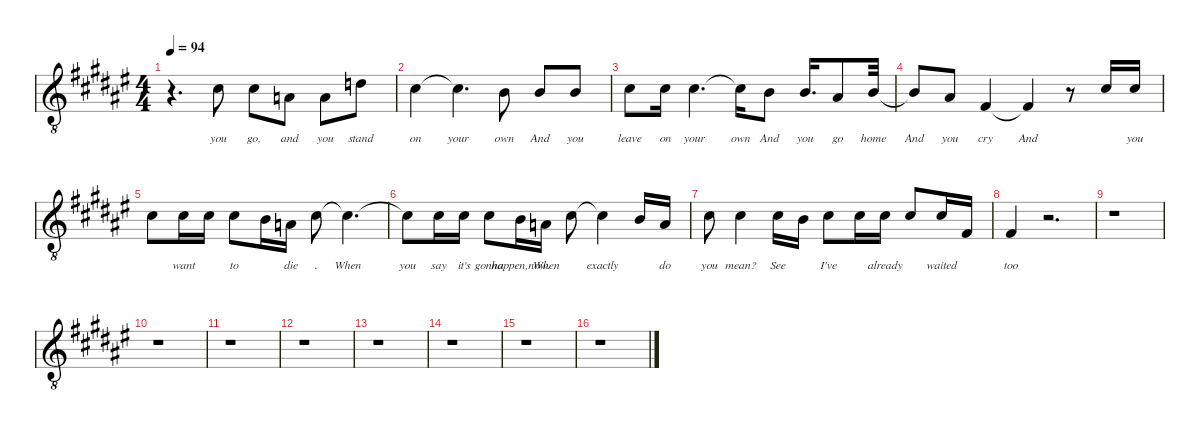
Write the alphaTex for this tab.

\defaultSystemsLayout 4
\hideDynamics
\bracketExtendMode nobrackets
\singleTrackTrackNamePolicy hidden
\multiTrackTrackNamePolicy hidden
\otherSystemsTrackNameOrientation horizontal
\track ("Morrissey" "pad.synth.") {defaultSystemsLayout 4 instrument pad7halo}
\staff {score}
\tuning (E4 B3 G3 D3 A2 E2)
\ts (4 4)
\tempo 94
\clef g2
\ottava 8vb
\ks f#
r.4{d dy f beam Down} 11.4{acc #}.8{lyrics (0 "you") lyrics (1 "") lyrics (2 "") lyrics (3 "") lyrics (4 "") beam Down} 11.4{acc #}.8{lyrics (0 "go,") lyrics (1 "") lyrics (2 "") lyrics (3 "") lyrics (4 "") beam Down} 7.4{acc forcenatural}.8{lyrics (0 "and") lyrics (1 "") lyrics (2 "") lyrics (3 "") lyrics (4 "") beam Down} 7.4{acc forcenatural}.8{lyrics (0 "you") lyrics (1 "") lyrics (2 "") lyrics (3 "") lyrics (4 "") beam Down} 7.3{acc forcenatural}.8{lyrics (0 "stand") lyrics (1 "") lyrics (2 "") lyrics (3 "") lyrics (4 "") beam Down} |
6.3{acc #}.4{lyrics (0 "on") lyrics (1 "") lyrics (2 "") lyrics (3 "") lyrics (4 "") beam Down} 6.3{t acc #}.4{d lyrics (0 "your") lyrics (1 "") lyrics (2 "") lyrics (3 "") lyrics (4 "") beam Down} 4.3{acc forcenatural}.8{lyrics (0 "own") lyrics (1 "") lyrics (2 "") lyrics (3 "") lyrics (4 "") beam Down} 4.3{acc forcenatural}.8{lyrics (0 "And") lyrics (1 "") lyrics (2 "") lyrics (3 "") lyrics (4 "") beam Up} 4.3{acc forcenatural}.8{lyrics (0 "you") lyrics (1 "") lyrics (2 "") lyrics (3 "") lyrics (4 "") beam Up} |
6.3{acc #}.8{lyrics (0 "leave") lyrics (1 "") lyrics (2 "") lyrics (3 "") lyrics (4 "") beam Down} 6.3{acc #}.16{lyrics (0 "on") lyrics (1 "") lyrics (2 "") lyrics (3 "") lyrics (4 "") beam Down} 6.3{acc #}.4{d lyrics (0 "your") lyrics (1 "") lyrics (2 "") lyrics (3 "") lyrics (4 "") beam Down} 6.3{t acc #}.16{lyrics (0 "own") lyrics (1 "") lyrics (2 "") lyrics (3 "") lyrics (4 "") beam Down} 4.3{acc forcenatural}.8{lyrics (0 "And") lyrics (1 "") lyrics (2 "") lyrics (3 "") lyrics (4 "") beam Down} 4.3{acc forcenatural}.16{d lyrics (0 "you") lyrics (1 "") lyrics (2 "") lyrics (3 "") lyrics (4 "") beam Up} 3.3{acc #}.8{lyrics (0 "go") lyrics (1 "") lyrics (2 "") lyrics (3 "") lyrics (4 "") beam Up} 4.3{acc forcenatural}.32{lyrics (0 "home") lyrics (1 "") lyrics (2 "") lyrics (3 "") lyrics (4 "") beam Up} |
4.3{t acc forcenatural}.8{lyrics (0 "And") lyrics (1 "") lyrics (2 "") lyrics (3 "") lyrics (4 "") beam Up} 3.3{acc #}.8{lyrics (0 "you") lyrics (1 "") lyrics (2 "") lyrics (3 "") lyrics (4 "") beam Up} 4.4{acc #}.4{lyrics (0 "cry") lyrics (1 "") lyrics (2 "") lyrics (3 "") lyrics (4 "") beam Up} 4.4{t acc #}.4{lyrics (0 "And") lyrics (1 "") lyrics (2 "") lyrics (3 "") lyrics (4 "") beam Up} r.8{beam Up} 6.3{acc #}.16{beam Down} 6.3{acc #}.16{lyrics (0 "you") lyrics (1 "") lyrics (2 "") lyrics (3 "") lyrics (4 "") beam Down} |
6.3{acc #}.8{beam Down} 6.3{acc #}.16{lyrics (0 "want") lyrics (1 "") lyrics (2 "") lyrics (3 "") lyrics (4 "") beam Down} 6.3{acc #}.16{beam Down} 6.3{acc #}.8{lyrics (0 "to") lyrics (1 "") lyrics (2 "") lyrics (3 "") lyrics (4 "") beam Down} 4.3{acc forcenatural}.16{beam Down} 2.3{acc forcenatural}.16{lyrics (0 "die") lyrics (1 "") lyrics (2 "") lyrics (3 "") lyrics (4 "") beam Down} 6.3{acc #}.8{lyrics (0 ".") lyrics (1 "") lyrics (2 "") lyrics (3 "") lyrics (4 "") beam Down} 6.3{t acc #}.4{d lyrics (0 "When") lyrics (1 "") lyrics (2 "") lyrics (3 "") lyrics (4 "") beam Down} |
6.3{t acc #}.8{lyrics (0 "you") lyrics (1 "") lyrics (2 "") lyrics (3 "") lyrics (4 "") beam Down} 6.3{acc #}.16{lyrics (0 "say") lyrics (1 "") lyrics (2 "") lyrics (3 "") lyrics (4 "") beam Down} 6.3{acc #}.16{lyrics (0 "it's") lyrics (1 "") lyrics (2 "") lyrics (3 "") lyrics (4 "") beam Down} 6.3{acc #}.8{lyrics (0 "gonna") lyrics (1 "") lyrics (2 "") lyrics (3 "") lyrics (4 "") beam Down} 4.3{acc forcenatural}.16{lyrics (0 "happen,now.") lyrics (1 "") lyrics (2 "") lyrics (3 "") lyrics (4 "") beam Down} 2.3{acc forcenatural}.16{lyrics (0 "When") lyrics (1 "") lyrics (2 "") lyrics (3 "") lyrics (4 "") beam Down} 6.3{acc #}.8{beam Down} 6.3{t acc #}.4{lyrics (0 "exactly") lyrics (1 "") lyrics (2 "") lyrics (3 "") lyrics (4 "") beam Down} 4.3{acc forcenatural}.16{beam Up} 2.3{acc forcenatural}.16{lyrics (0 "do") lyrics (1 "") lyrics (2 "") lyrics (3 "") lyrics (4 "") beam Up} |
6.3{acc #}.8{lyrics (0 "you") lyrics (1 "") lyrics (2 "") lyrics (3 "") lyrics (4 "") beam Down} 6.3{acc #}.4{lyrics (0 "mean?") lyrics (1 "") lyrics (2 "") lyrics (3 "") lyrics (4 "") beam Down} 6.3{acc #}.16{lyrics (0 "See") lyrics (1 "") lyrics (2 "") lyrics (3 "") lyrics (4 "") beam Down} 4.3{acc forcenatural}.16{beam Down} 6.3{acc #}.8{lyrics (0 "I've") lyrics (1 "") lyrics (2 "") lyrics (3 "") lyrics (4 "") beam Down} 6.3{acc #}.16{beam Down} 6.3{acc #}.16{lyrics (0 "already") lyrics (1 "") lyrics (2 "") lyrics (3 "") lyrics (4 "") beam Down} 6.3{acc #}.8{beam Up} 6.3{acc #}.16{lyrics (0 "waited") lyrics (1 "") lyrics (2 "") lyrics (3 "") lyrics (4 "") beam Up} 4.4{acc #}.16{beam Up} |
4.4{acc #}.4{lyrics (0 "too") lyrics (1 "") lyrics (2 "") lyrics (3 "") lyrics (4 "") beam Up} r.2{d beam Up} |
r.1{beam Down} |
r.1{beam Down} |
r.1{beam Down} |
r.1{beam Down} |
r.1{beam Down} |
r.1{beam Down} |
r.1{beam Down} |
r.1{beam Down}
